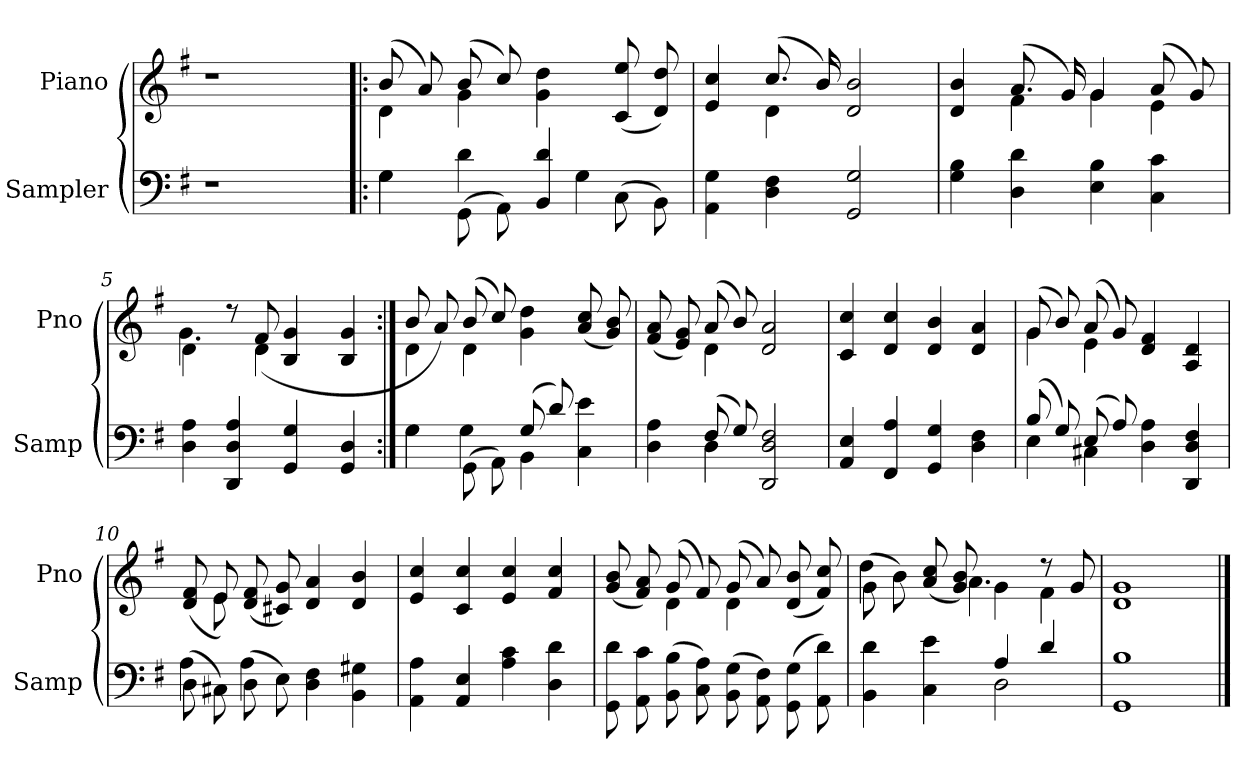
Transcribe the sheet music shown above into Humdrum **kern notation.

**kern	**kern
*part2	*part1
*staff2	*staff1
*I"Sampler	*I"Piano
*I'Samp	*I'Pno
*clefF4	*clefG2
*k[f#]	*k[f#]
*G:	*G:
=1	=1
1r	1r
=2!|:	=2!|:
*^	*^
4G\	4G	(8b/	4d
.	.	8a/)	.
(8GG\	4d	(8b/	4g
8AA\)	.	8cc/)	.
4BB 4d	8ryy	4g 4dd	2ryy
.	4G	.	.
(8C\	.	(8c/ 8ee/	.
8BB\)	8ryy	8d/ 8dd/)	.
*v	*v	*	*
=3	=3	=3
4AA 4G	4e 4cc	4ryy
4D 4F#	(8.cc/	4d
.	16b/)	.
2GG 2G	2d 2b	2ryy
=4	=4	=4
4G 4B	4d 4b	4ryy
4D 4d	(8.a/	4f#
.	16g/)	.
4E 4B	4g/	4g
4C 4c	(8a/	4e
.	8g/)	.
=5	=5	=5
4D 4A	4d\	4.g
4DD 4D 4A	8r	.
.	8f#/	(4d
4GG 4G	4B 4g	.
.	.	4.ryy
4GG 4D	4B 4g	.
=6:|!	=6:|!	=6:|!
*^	*	*
4G\	4G	8b/	4d
.	.	8a/)	.
(8GG\	4G	(8b/	4d
8AA\)	.	8cc/)	.
(8G/	4BB	4g 4dd	2ryy
8d/)	.	.	.
4C 4e	4ryy	(8a/ 8cc/	.
.	.	8g/ 8b/)	.
=7	=7	=7	=7
4D 4A	4ryy	(8f#/ 8a/	4ryy
.	.	8e/ 8g/)	.
(8F#/	4D	(8a/	4d
8G/)	.	8b/)	.
2DD 2D 2F#	2ryy	2d 2a	2ryy
*v	*v	*	*
*	*v	*v
=8	=8
4AA 4E	4c 4cc
4FF# 4A	4d 4cc
4GG 4G	4d 4b
4D 4F#	4d 4a
=9	=9
*^	*^
(8B/	4E	(8g/	4g
8G/)	.	8b/)	.
(8E/	4C#X	(8a/	4e
8A/)	.	8g/)	.
4D 4A	2ryy	4d 4f#	2ryy
4DD 4D 4F#	.	4A 4d	.
=10	=10	=10	=10
(8D\	4A	(8d/ 8f#/	8ryy
8C#X\)	.	8e/)	8e
(8D\	4A	(8d/ 8f#/	2.ryy
8E\)	.	8c#X/ 8g/)	.
4D 4F#	2ryy	4d 4a	.
4BB 4G#X	.	4d 4b	.
*v	*v	*	*
*	*v	*v
=11	=11
4AA 4A	4e 4cc
4AA 4E	4c 4cc
4A 4c	4e 4cc
4D 4d	4f# 4cc
=12	=12
*	*^
8GG\ 8d\	(8g/ 8b/	4ryy
8AA\ 8c\	8f#/ 8a/)	.
(8BB\ 8B\	(8g/	4d
8C\ 8A\)	8f#/)	.
(8BB\ 8G\	(8g/	4d
8AA\ 8F#\)	8a/)	.
(8GG\ 8G\	(8d/ 8b/	4ryy
8AA\ 8d\)	8f#/ 8cc/)	.
=13	=13	=13
*^	*	*
4BB 4d	2ryy	(8g\	4dd
.	.	8b\)	.
4C 4e	.	(8a/ 8cc/	8ryy
.	.	8g/ 8b/)	4.a
4A/	2D	4g\	.
4d/	.	8r	4f#
.	.	8g/	.
*v	*v	*	*
*	*v	*v
=14	=14
1GG 1B	1d 1g
==	==
*-	*-
